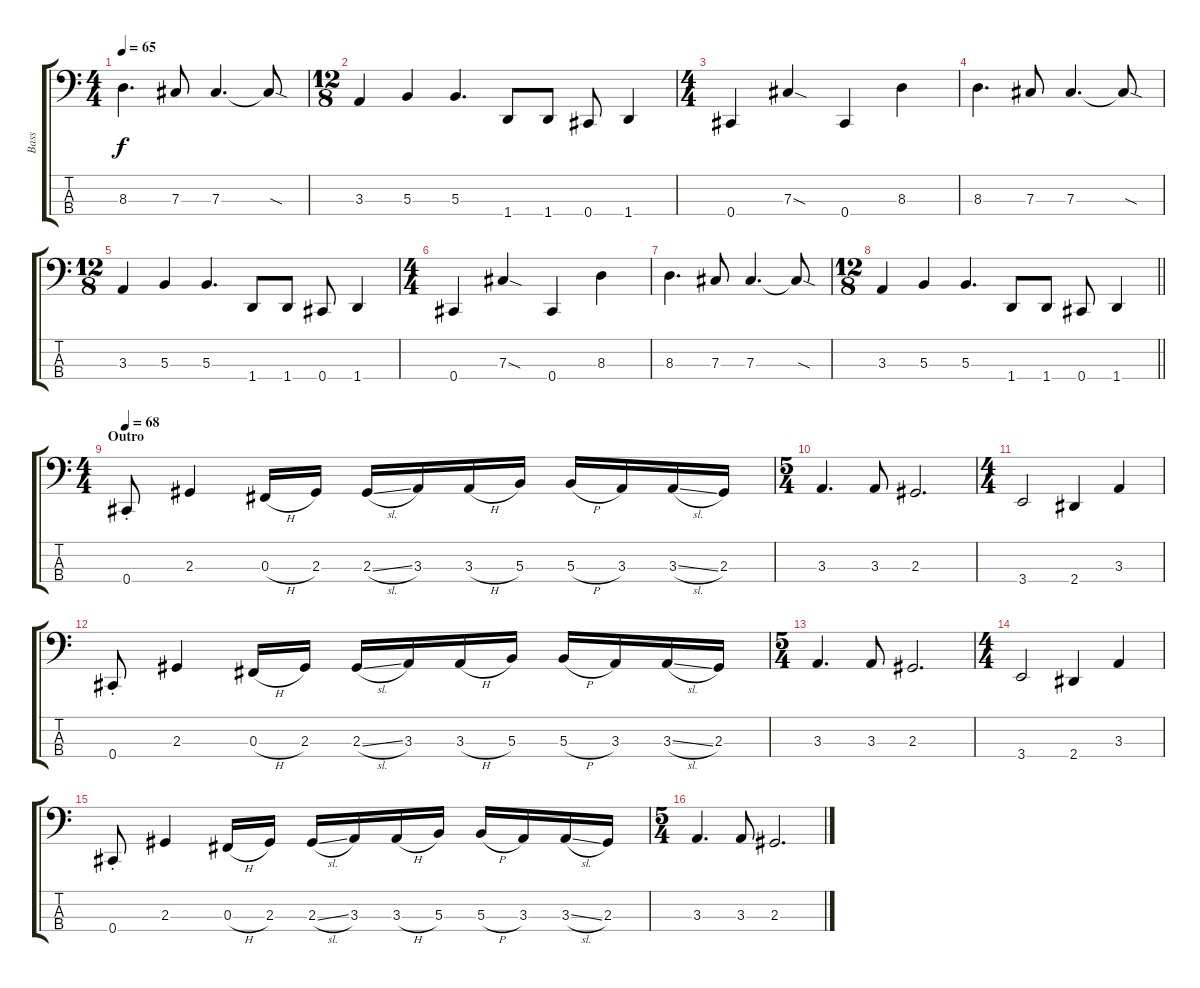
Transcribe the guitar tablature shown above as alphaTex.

\track ("Bass" "Bass") {instrument electricbasspick}
\staff {score tabs}
\tuning (E2 B1 Gb1 Db1) {hide}
\ts (4 4)
\tempo 65
\clef f4
\ks c
8.3.4{d dy f} 7.3.8 7.3.4{d} 7.3{sod t}.8 |
\ts (12 8)
3.3.4 5.3.4 5.3.4{d} 1.4.8 1.4.8 0.4.8 1.4.4 |
\ts (4 4)
0.4.4 7.3{sod}.4 0.4.4 8.3.4 |
8.3.4{d} 7.3.8 7.3.4{d} 7.3{sod t}.8 |
\ts (12 8)
3.3.4 5.3.4 5.3.4{d} 1.4.8 1.4.8 0.4.8 1.4.4 |
\ts (4 4)
0.4.4 7.3{sod}.4 0.4.4 8.3.4 |
8.3.4{d} 7.3.8 7.3.4{d} 7.3{sod t}.8 |
\ts (12 8)
\barLineRight lightlight
3.3.4 5.3.4 5.3.4{d} 1.4.8 1.4.8 0.4.8 1.4.4 |
\ts (4 4)
\section ("" "Outro")
\tempo 68
0.4{st}.8 2.3.4 0.3{h}.16 2.3.16 2.3{sl}.16 3.3.16 3.3{h}.16 5.3.16 5.3{h}.16 3.3.16 3.3{sl}.16 2.3.16 |
\ts (5 4)
3.3.4{d} 3.3.8 2.3.2{d} |
\ts (4 4)
3.4.2 2.4.4 3.3.4 |
0.4{st}.8 2.3.4 0.3{h}.16 2.3.16 2.3{sl}.16 3.3.16 3.3{h}.16 5.3.16 5.3{h}.16 3.3.16 3.3{sl}.16 2.3.16 |
\ts (5 4)
3.3.4{d} 3.3.8 2.3.2{d} |
\ts (4 4)
3.4.2 2.4.4 3.3.4 |
0.4{st}.8 2.3.4 0.3{h}.16 2.3.16 2.3{sl}.16 3.3.16 3.3{h}.16 5.3.16 5.3{h}.16 3.3.16 3.3{sl}.16 2.3.16 |
\ts (5 4)
3.3.4{d} 3.3.8 2.3.2{d}
